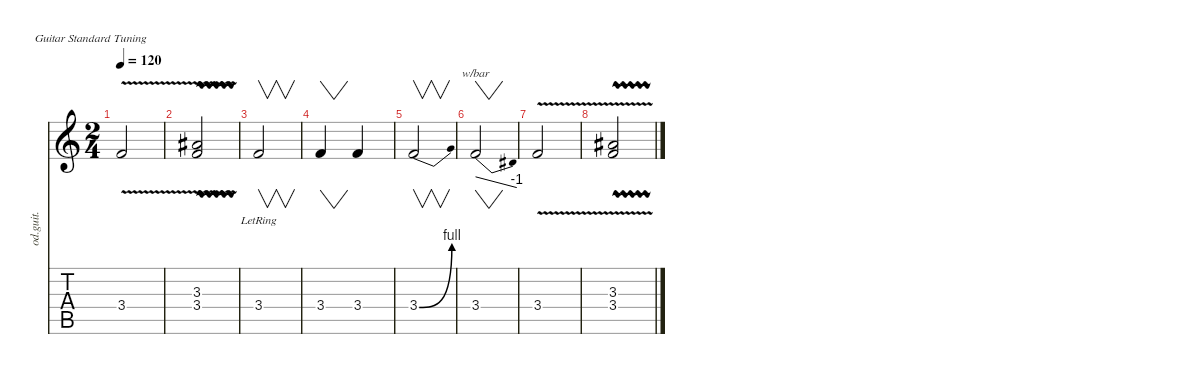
\defaultSystemsLayout 4
\hideDynamics
\bracketExtendMode nobrackets
\otherSystemsTrackNameOrientation horizontal
\track ("Overdriven Guitar" "od.guit.") {instrument overdrivenguitar}
\staff {score tabs}
\tuning (E4 B3 G3 D3 A2 E2)
\ts (2 4)
\beaming (8 2 2)
\tempo 120
\clef g2
\ks c
3.4{v}.2{dy mf instrument overdrivenguitar beam Up} |
(3.4{vw} 3.3{v acc #}).2{beam Up} |
3.4{lr}.2{v beam Up} |
3.4.4{vw beam Up} 3.4.4{beam Up} |
3.4{be (bend 0 0 15 4)}.2{v beam Up} |
3.4.2{vw tbe (dive default 0 0 59.4 -4) beam Up} |
3.4{v}.2{beam Up} |
(3.4{vw} 3.3{v acc #}).2{beam Up}
